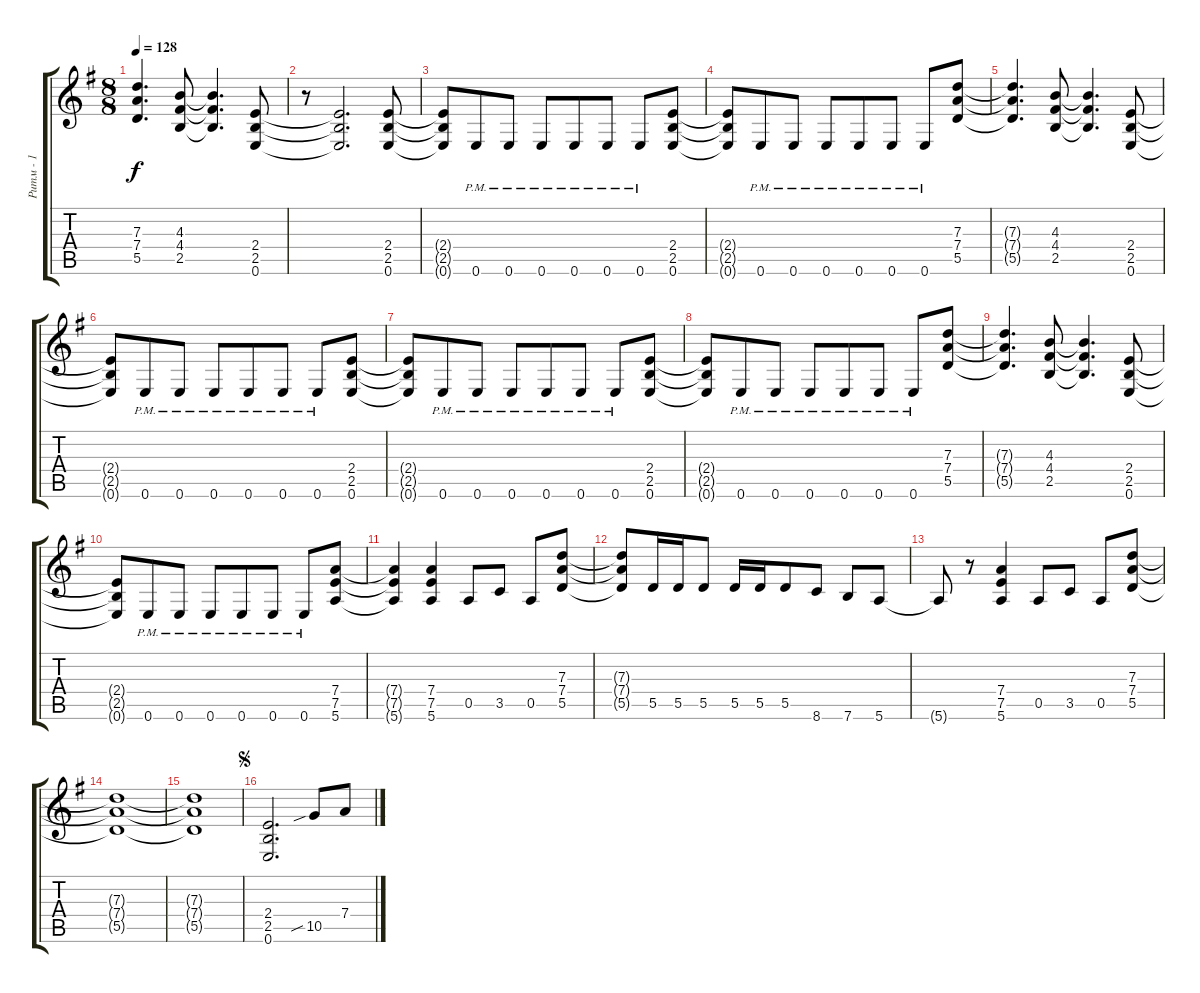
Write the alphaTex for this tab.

\track ("Ритм - 1" "Ритм - 1") {instrument distortionguitar}
\staff {score tabs}
\tuning (E4 B3 G3 D3 A2 E2) {hide}
\ts (8 8)
\tempo 128
\clef g2
\ks g
(7.3{t} 7.4{t} 5.5{t}).4{d dy f} (4.3 4.4 2.5).8 (4.3{t} 4.4{t} 2.5{t}).4{d} (2.4 2.5 0.6).8 |
r.8 (2.4{t} 2.5{t} 0.6{t}).2{d} (2.4 2.5 0.6).8 |
(2.4{t} 2.5{t} 0.6{t}).8 0.6{pm}.8 0.6{pm}.8 0.6{pm}.8 0.6{pm}.8 0.6{pm}.8 0.6{pm}.8 (2.4 2.5 0.6).8 |
(2.4{t} 2.5{t} 0.6{t}).8 0.6{pm}.8 0.6{pm}.8 0.6{pm}.8 0.6{pm}.8 0.6{pm}.8 0.6{pm}.8 (7.3 7.4 5.5).8 |
(7.3{t} 7.4{t} 5.5{t}).4{d} (4.3 4.4 2.5).8 (4.3{t} 4.4{t} 2.5{t}).4{d} (2.4 2.5 0.6).8 |
(2.4{t} 2.5{t} 0.6{t}).8 0.6{pm}.8 0.6{pm}.8 0.6{pm}.8 0.6{pm}.8 0.6{pm}.8 0.6{pm}.8 (2.4 2.5 0.6).8 |
(2.4{t} 2.5{t} 0.6{t}).8 0.6{pm}.8 0.6{pm}.8 0.6{pm}.8 0.6{pm}.8 0.6{pm}.8 0.6{pm}.8 (2.4 2.5 0.6).8 |
(2.4{t} 2.5{t} 0.6{t}).8 0.6{pm}.8 0.6{pm}.8 0.6{pm}.8 0.6{pm}.8 0.6{pm}.8 0.6{pm}.8 (7.3 7.4 5.5).8 |
(7.3{t} 7.4{t} 5.5{t}).4{d} (4.3 4.4 2.5).8 (4.3{t} 4.4{t} 2.5{t}).4{d} (2.4 2.5 0.6).8 |
(2.4{t} 2.5{t} 0.6{t}).8 0.6{pm}.8 0.6{pm}.8 0.6{pm}.8 0.6{pm}.8 0.6{pm}.8 0.6{pm}.8 (7.4 7.5 5.6).8 |
(7.4{t} 7.5{t} 5.6{t}).4 (7.4 7.5 5.6).4 0.5.8 3.5.8 0.5.8 (7.3 7.4 5.5).8 |
(7.3{t} 7.4{t} 5.5{t}).8 5.5.16 5.5.16 5.5.8 5.5.16 5.5.16 5.5.8 8.6.8 7.6.8 5.6.8 |
5.6{t}.8 r.8 (7.4 7.5 5.6).4 0.5.8 3.5.8 0.5.8 (7.3 7.4 5.5).8 |
(7.3{t} 7.4{t} 5.5{t}).1 |
(7.3{t} 7.4{t} 5.5{t}).1 |
\jump segno
(2.4 2.5 0.6).2{d} 10.5{sib}.8 7.4.8
